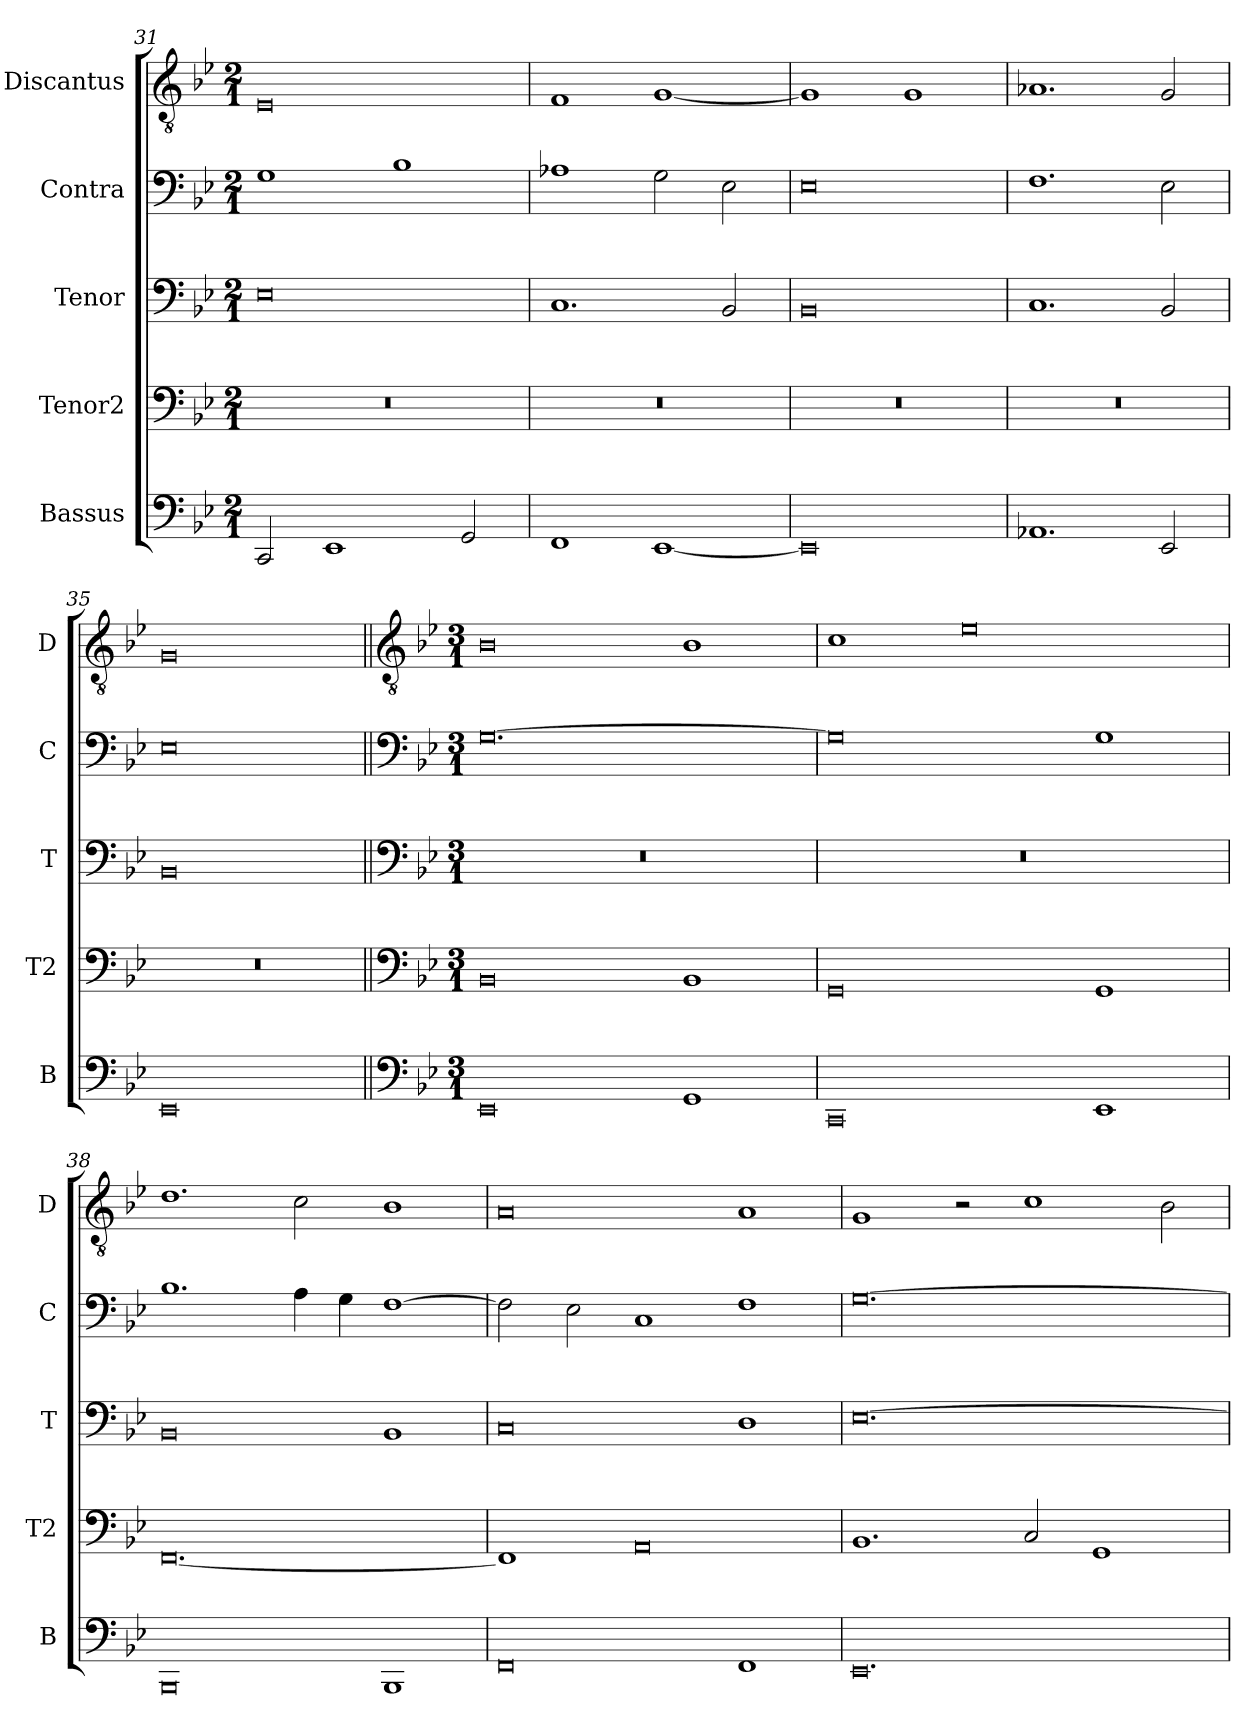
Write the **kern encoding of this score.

**kern	**kern	**kern	**kern	**kern
*part5	*part4	*part3	*part2	*part1
*staff5	*staff4	*staff3	*staff2	*staff1
*I"Bassus	*I"Tenor2	*I"Tenor	*I"Contra	*I"Discantus
*I'B	*I'T2	*I'T	*I'C	*I'D
*clefF4	*clefF4	*clefF4	*clefF4	*clefGv2
*k[b-e-]	*k[b-e-]	*k[b-e-]	*k[b-e-]	*k[b-e-]
*M2/1	*M2/1	*M2/1	*M2/1	*M2/1
=31	=31	=31	=31	=31
2CC/	0r	0E-	1G	0E-
1EE-	.	.	.	.
.	.	.	1B-	.
2GG/	.	.	.	.
=32	=32	=32	=32	=32
1FF	0r	1.C	1A-X	1F
[1EE-	.	.	2G\	[1G
.	.	2BB-/	2E-\	.
=33	=33	=33	=33	=33
0EE-]	0r	0BB-	0E-	1G]
.	.	.	.	1G
=34	=34	=34	=34	=34
1.AA-X	0r	1.C	1.F	1.A-X
2EE-/	.	2BB-/	2E-\	2G/
=35	=35	=35	=35	=35
0EE-	0r	0BB-	0E-	0G
!!LO:LB:g=z
=36||	=36||	=36||	=36||	=36||
*clefF4	*clefF4	*clefF4	*clefF4	*clefGv2
*k[b-e-]	*k[b-e-]	*k[b-e-]	*k[b-e-]	*k[b-e-]
*M3/1	*M3/1	*M3/1	*M3/1	*M3/1
0EE-	0BB-	0.r	[0.G	0B-
1GG	1BB-	.	.	1B-
=37	=37	=37	=37	=37
0CC	0GG	0.r	0G]	1c
.	.	.	.	0e-
1EE-	1GG	.	1G	.
=38	=38	=38	=38	=38
0BBB-	[0.FF	0BB-	1.B-	1.d
.	.	.	4A\	2c\
.	.	.	4G\	.
1BBB-	.	1BB-	[1F	1B-
=39	=39	=39	=39	=39
0FF	1FF]	0C	2F\]	0A
.	.	.	2E-\	.
.	0AA	.	1C	.
1FF	.	1D	1F	1A
=40	=40	=40	=40	=40
0.EE-	1.BB-	[0.E-	[0.G	1G
.	.	.	.	2r
.	2C/	.	.	1c
.	1GG	.	.	.
.	.	.	.	2B-\
=	=	=	=	=
*-	*-	*-	*-	*-
